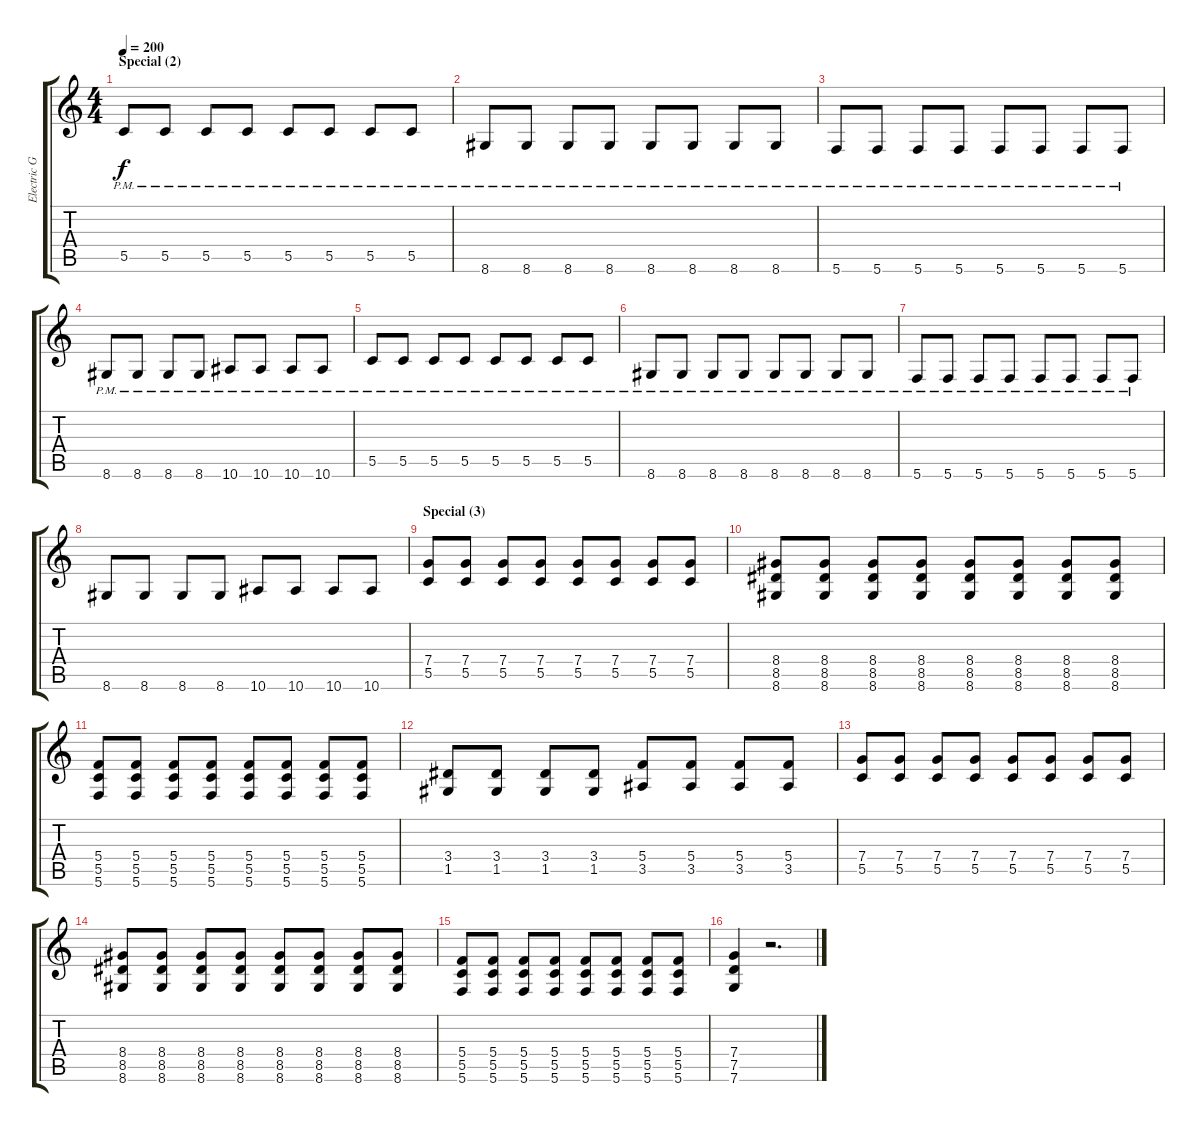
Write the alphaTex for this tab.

\track ("Electric Guitar 1" "Electric G") {instrument distortionguitar}
\staff {score tabs}
\tuning (D4 A3 F3 C3 G2 C2) {hide}
\ts (4 4)
\section ("" "Special (2)")
\tempo 200
\clef g2
\ks c
5.5{pm}.8{dy f} 5.5{pm}.8 5.5{pm}.8 5.5{pm}.8 5.5{pm}.8 5.5{pm}.8 5.5{pm}.8 5.5{pm}.8 |
8.6{pm}.8 8.6{pm}.8 8.6{pm}.8 8.6{pm}.8 8.6{pm}.8 8.6{pm}.8 8.6{pm}.8 8.6{pm}.8 |
5.6{pm}.8 5.6{pm}.8 5.6{pm}.8 5.6{pm}.8 5.6{pm}.8 5.6{pm}.8 5.6{pm}.8 5.6{pm}.8 |
8.6{pm}.8 8.6{pm}.8 8.6{pm}.8 8.6{pm}.8 10.6{pm}.8 10.6{pm}.8 10.6{pm}.8 10.6{pm}.8 |
5.5{pm}.8 5.5{pm}.8 5.5{pm}.8 5.5{pm}.8 5.5{pm}.8 5.5{pm}.8 5.5{pm}.8 5.5{pm}.8 |
8.6{pm}.8 8.6{pm}.8 8.6{pm}.8 8.6{pm}.8 8.6{pm}.8 8.6{pm}.8 8.6{pm}.8 8.6{pm}.8 |
5.6{pm}.8 5.6{pm}.8 5.6{pm}.8 5.6{pm}.8 5.6{pm}.8 5.6{pm}.8 5.6{pm}.8 5.6{pm}.8 |
8.6.8 8.6.8 8.6.8 8.6.8 10.6.8 10.6.8 10.6.8 10.6.8 |
\section ("" "Special (3)")
(7.4 5.5).8 (7.4 5.5).8 (7.4 5.5).8 (7.4 5.5).8 (7.4 5.5).8 (7.4 5.5).8 (7.4 5.5).8 (7.4 5.5).8 |
(8.4 8.5 8.6).8 (8.4 8.5 8.6).8 (8.4 8.5 8.6).8 (8.4 8.5 8.6).8 (8.4 8.5 8.6).8 (8.4 8.5 8.6).8 (8.4 8.5 8.6).8 (8.4 8.5 8.6).8 |
(5.4 5.5 5.6).8 (5.4 5.5 5.6).8 (5.4 5.5 5.6).8 (5.4 5.5 5.6).8 (5.4 5.5 5.6).8 (5.4 5.5 5.6).8 (5.4 5.5 5.6).8 (5.4 5.5 5.6).8 |
(3.4 1.5).8 (3.4 1.5).8 (3.4 1.5).8 (3.4 1.5).8 (5.4 3.5).8 (5.4 3.5).8 (5.4 3.5).8 (5.4 3.5).8 |
(7.4 5.5).8 (7.4 5.5).8 (7.4 5.5).8 (7.4 5.5).8 (7.4 5.5).8 (7.4 5.5).8 (7.4 5.5).8 (7.4 5.5).8 |
(8.4 8.5 8.6).8 (8.4 8.5 8.6).8 (8.4 8.5 8.6).8 (8.4 8.5 8.6).8 (8.4 8.5 8.6).8 (8.4 8.5 8.6).8 (8.4 8.5 8.6).8 (8.4 8.5 8.6).8 |
(5.4 5.5 5.6).8 (5.4 5.5 5.6).8 (5.4 5.5 5.6).8 (5.4 5.5 5.6).8 (5.4 5.5 5.6).8 (5.4 5.5 5.6).8 (5.4 5.5 5.6).8 (5.4 5.5 5.6).8 |
(7.4 7.5 7.6).4 r.2{d}
